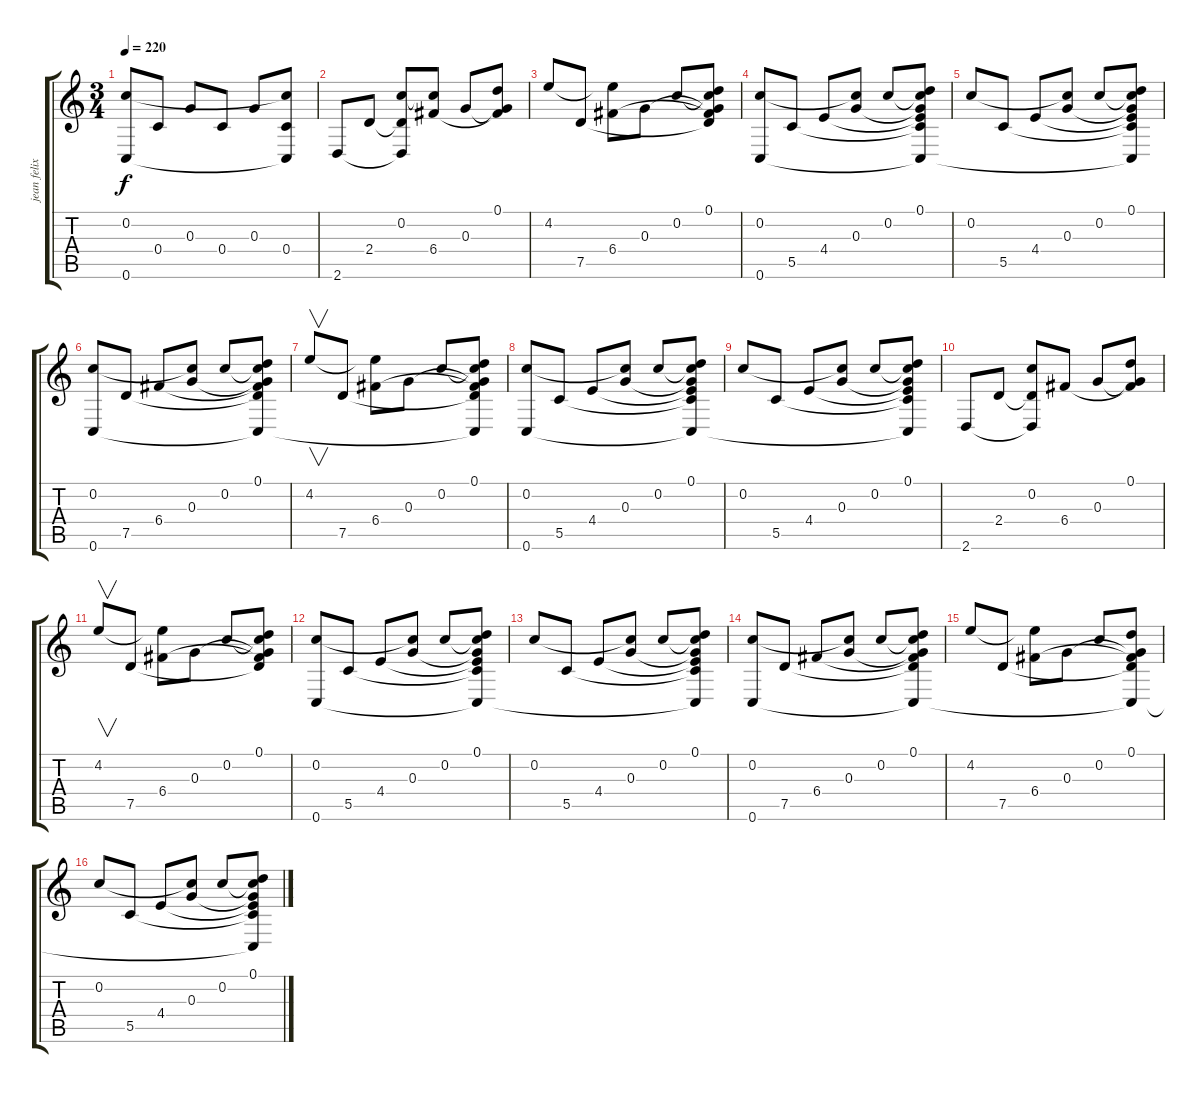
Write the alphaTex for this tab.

\track ("jean felix" "jean felix") {instrument acousticguitarsteel}
\staff {score tabs}
\tuning (D4 C4 G3 C3 G2 C2) {hide}
\ts (3 4)
\tempo 220
\clef g2
\ks c
(0.2 0.6).8{dy f} 0.4.8 0.3.8 0.4.8 0.3.8 (0.2{t} 0.4 0.6{t}).8 |
2.6.8 2.4.8 (0.2 2.4{t} 2.6{t}).8 (0.2{t} 6.4).8 0.3.8 (0.1 0.3{t} 6.4{t}).8 |
4.2.8 7.5.8 (4.2{t} 6.4).8 0.3.8 0.2.8 (0.1 0.2{t} 0.3{t} 6.4{t} 7.5{t}).8 |
(0.2 0.6).8 5.5.8 4.4.8 (0.2{t} 0.3).8 0.2.8 (0.1 0.2{t} 0.3{t} 4.4{t} 5.5{t} 0.6{t}).8 |
0.2.8 5.5.8 4.4.8 (0.2{t} 0.3).8 0.2.8 (0.1 0.2{t} 0.3{t} 4.4{t} 5.5{t} 0.6{t}).8 |
(0.2 0.6).8 7.5.8 6.4.8 (0.2{t} 0.3).8 0.2.8 (0.1 0.2{t} 0.3{t} 6.4{t} 7.5{t} 0.6{t}).8 |
4.2.8{v} 7.5.8 (4.2{t} 6.4).8 0.3.8 0.2.8 (0.1 0.2{t} 0.3{t} 6.4{t} 7.5{t} 0.6{t}).8 |
(0.2 0.6).8 5.5.8 4.4.8 (0.2{t} 0.3).8 0.2.8 (0.1 0.2{t} 0.3{t} 4.4{t} 5.5{t} 0.6{t}).8 |
0.2.8 5.5.8 4.4.8 (0.2{t} 0.3).8 0.2.8 (0.1 0.2{t} 0.3{t} 4.4{t} 5.5{t} 0.6{t}).8 |
2.6.8 2.4.8 (0.2 2.4{t} 2.6{t}).8 6.4.8 0.3.8 (0.1 0.3{t} 6.4{t}).8 |
4.2.8{v} 7.5.8 (4.2{t} 6.4).8 0.3.8 0.2.8 (0.1 0.2{t} 0.3{t} 6.4{t} 7.5{t}).8 |
(0.2 0.6).8 5.5.8 4.4.8 (0.2{t} 0.3).8 0.2.8 (0.1 0.2{t} 0.3{t} 4.4{t} 5.5{t} 0.6{t}).8 |
0.2.8 5.5.8 4.4.8 (0.2{t} 0.3).8 0.2.8 (0.1 0.2{t} 0.3{t} 4.4{t} 5.5{t} 0.6{t}).8 |
(0.2 0.6).8 7.5.8 6.4.8 (0.2{t} 0.3).8 0.2.8 (0.1 0.2{t} 0.3{t} 6.4{t} 7.5{t} 0.6{t}).8 |
4.2.8 7.5.8 (4.2{t} 6.4).8 0.3.8 0.2.8 (0.1 0.3{t} 6.4{t} 7.5{t} 0.6{t}).8 |
0.2.8 5.5.8 4.4.8 (0.2{t} 0.3).8 0.2.8 (0.1 0.2{t} 0.3{t} 4.4{t} 5.5{t} 0.6{t}).8
